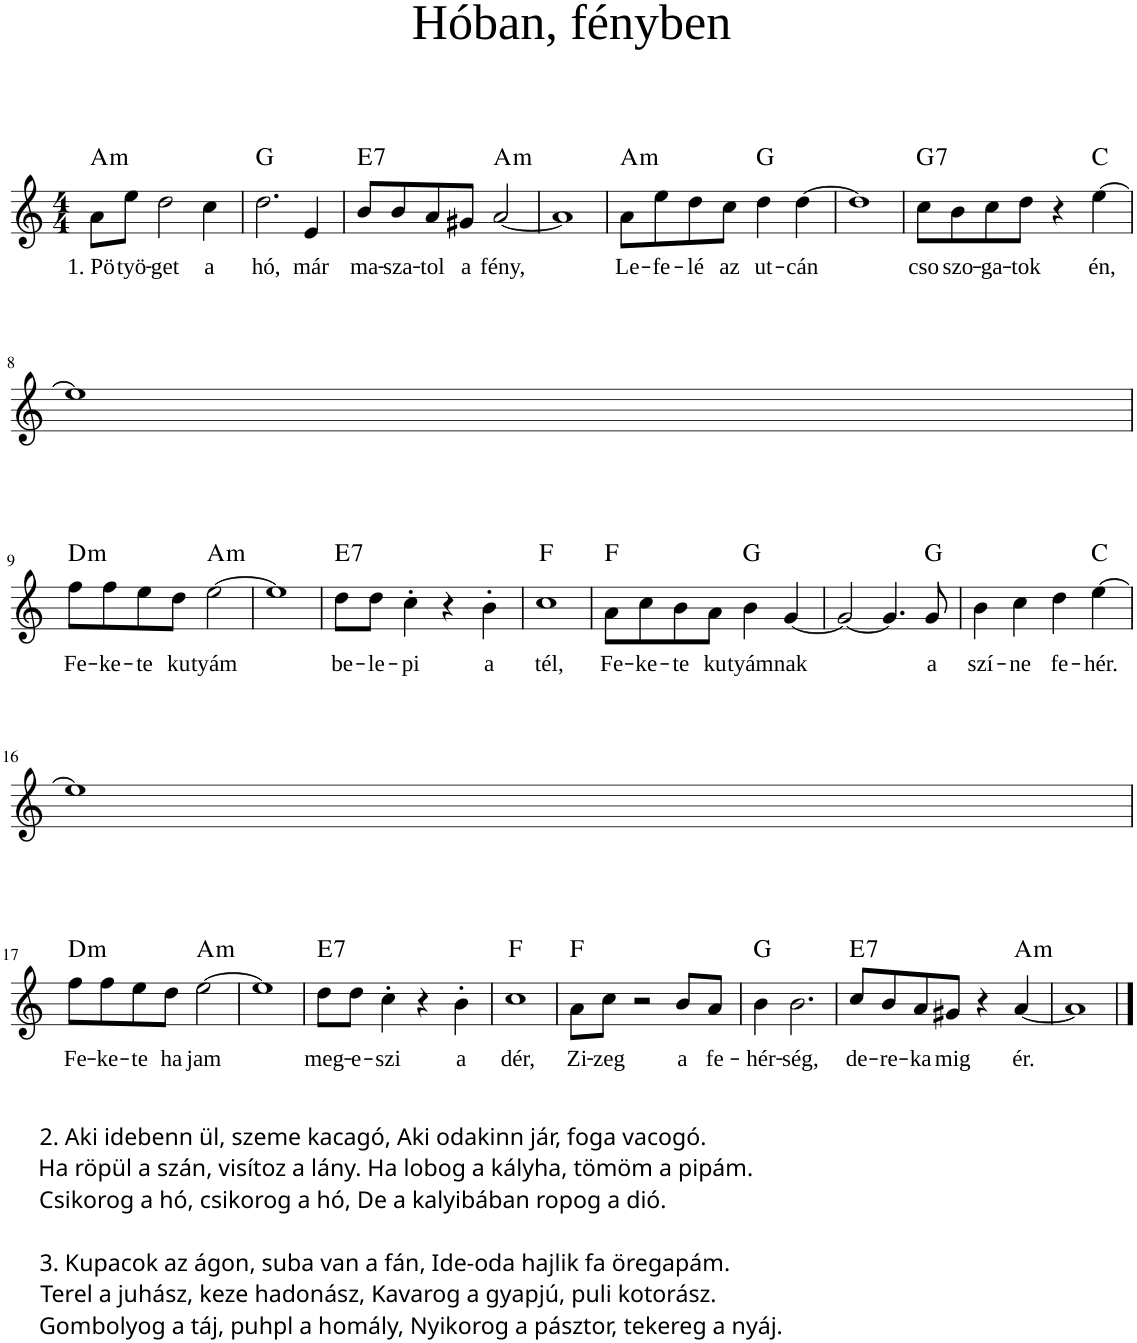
**kern	**text	**harte
*part1	*part1	*part1
*staff1	*staff1	*
*I"Voice	*	*
*clefG2	*	*
*k[]	*	*
*M4/4	*	*
=1	=1	=1
!	!LO:LY:b	!LO:H:kt=m
8a\L	1. Pö-	A:min
!	!LO:LY:b	!
8ee\J	-työ-	.
!	!LO:LY:b	!
2dd\	-get	.
!	!LO:LY:b	!
4cc\	a	.
=2	=2	=2
!	!LO:LY:b	!
2.dd\	hó,	G:maj
!	!LO:LY:b	!
4e/	már	.
=3	=3	=3
!	!LO:LY:b	!LO:H:kt=7
8b/L	ma-	E:7
!	!LO:LY:b	!
8b/	-sza-	.
!	!LO:LY:b	!
8a/	-tol	.
!	!LO:LY:b	!
8g#X/J	a	.
!	!LO:LY:b	!LO:H:kt=m
[2a/	fény,	A:min
=4	=4	=4
1a]	.	.
=5	=5	=5
!	!LO:LY:b	!LO:H:kt=m
8a\L	Le-	A:min
!	!LO:LY:b	!
8ee\	-fe-	.
!	!LO:LY:b	!
8dd\	-lé	.
!	!LO:LY:b	!
8cc\J	az	.
!	!LO:LY:b	!
4dd\	ut-	G:maj
!	!LO:LY:b	!
[4dd\	-cán	.
=6	=6	=6
1dd]	.	.
=7	=7	=7
!	!LO:LY:b	!LO:H:kt=7
8cc\L	cso-	G:7
!	!LO:LY:b	!
8b\	-szo-	.
!	!LO:LY:b	!
8cc\	-ga-	.
!	!LO:LY:b	!
8dd\J	-tok	.
4r	.	.
!	!LO:LY:b	!
[4ee\	én,	C:maj
!!LO:LB:g=z
=8	=8	=8
1ee]	.	.
!!LO:LB:g=z
=9	=9	=9
!	!LO:LY:b	!LO:H:kt=m
8ff\L	Fe-	D:min
!	!LO:LY:b	!
8ff\	-ke-	.
!	!LO:LY:b	!
8ee\	-te	.
!	!LO:LY:b	!
8dd\J	ku-	.
!	!LO:LY:b	!LO:H:kt=m
[2ee\	-tyám	A:min
=10	=10	=10
1ee]	.	.
=11	=11	=11
!	!LO:LY:b	!LO:H:kt=7
8dd\L	be-	E:7
!	!LO:LY:b	!
8dd\J	-le-	.
!	!LO:LY:b	!
4cc'\	-pi	.
4r	.	.
!	!LO:LY:b	!
4b'\	a	.
=12	=12	=12
!	!LO:LY:b	!
1cc	tél,	F:maj
=13	=13	=13
!	!LO:LY:b	!
8a\L	Fe-	F:maj
!	!LO:LY:b	!
8cc\	-ke-	.
!	!LO:LY:b	!
8b\	-te	.
!	!LO:LY:b	!
8a\J	ku-	.
!	!LO:LY:b	!
4b\	-tyám-	G:maj
!	!LO:LY:b	!
[4g/	-nak	.
=14	=14	=14
2g/_	.	.
4.g/]	.	.
!	!LO:LY:b	!
8g/	a	G:maj
=15	=15	=15
!	!LO:LY:b	!
4b\	szí-	.
!	!LO:LY:b	!
4cc\	-ne	.
!	!LO:LY:b	!
4dd\	fe-	.
!	!LO:LY:b	!
[4ee\	-hér.	C:maj
!!LO:LB:g=z
=16	=16	=16
1ee]	.	.
!!LO:LB:g=z
=17	=17	=17
!	!LO:LY:b	!LO:H:kt=m
8ff\L	Fe-	D:min
!	!LO:LY:b	!
8ff\	-ke-	.
!	!LO:LY:b	!
8ee\	-te	.
!	!LO:LY:b	!
8dd\J	ha-	.
!	!LO:LY:b	!LO:H:kt=m
[2ee\	-jam	A:min
=18	=18	=18
1ee]	.	.
=19	=19	=19
!	!LO:LY:b	!LO:H:kt=7
8dd\L	meg-	E:7
!	!LO:LY:b	!
8dd\J	-e-	.
!	!LO:LY:b	!
4cc'\	-szi	.
4r	.	.
!	!LO:LY:b	!
4b'\	a	.
=20	=20	=20
!	!LO:LY:b	!
1cc	dér,	F:maj
=21	=21	=21
!	!LO:LY:b	!
8a\L	Zi-	F:maj
!	!LO:LY:b	!
8cc\J	-zeg	.
2r	.	.
!	!LO:LY:b	!
8b/L	a	.
!	!LO:LY:b	!
8a/J	fe-	.
=22	=22	=22
!	!LO:LY:b	!
4b\	-hér-	G:maj
!	!LO:LY:b	!
2.b\	-ség,	.
=23	=23	=23
!	!LO:LY:b	!LO:H:kt=7
8cc/L	de-	E:7
!	!LO:LY:b	!
8b/	-re-	.
!	!LO:LY:b	!
8a/	-ka-	.
!	!LO:LY:b	!
8g#X/J	-mig	.
4r	.	.
!	!LO:LY:b	!LO:H:kt=m
[4a/	ér.	A:min
=24	=24	=24
1a]	.	.
==	==	==
*-	*-	*-
